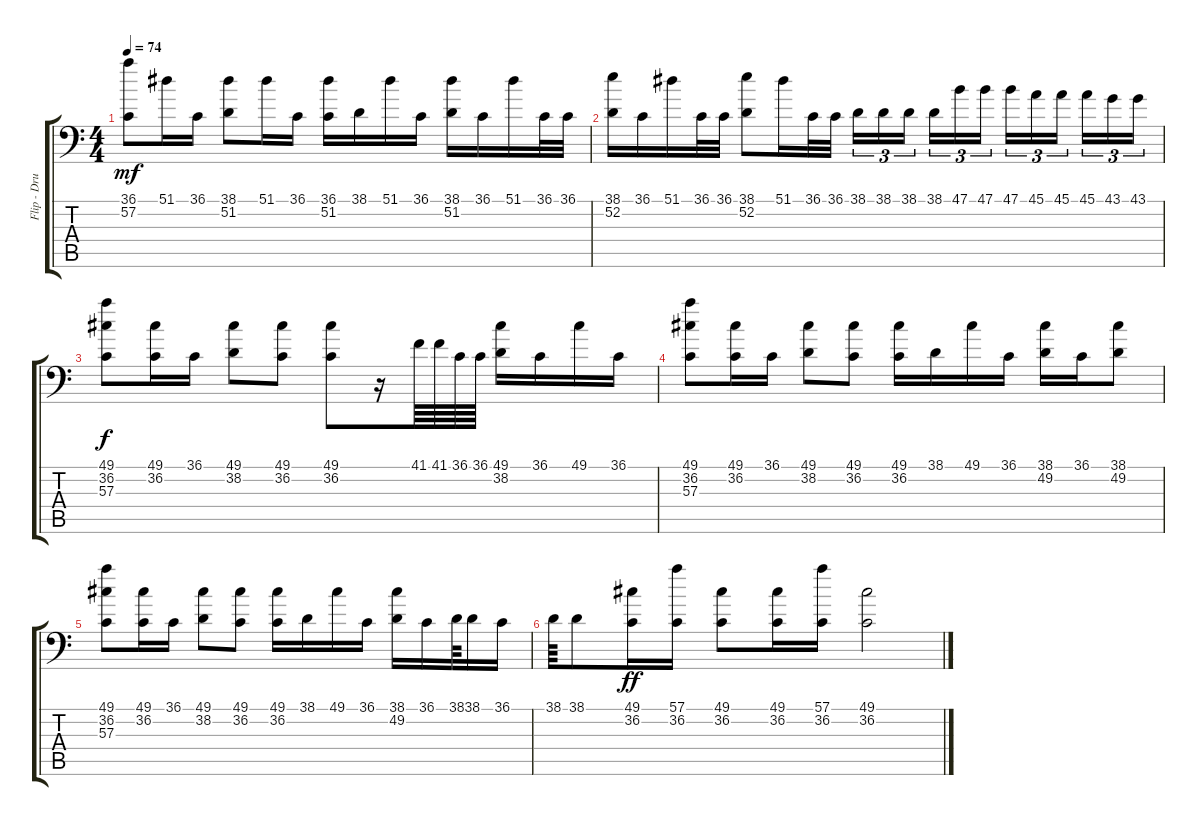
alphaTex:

\track ("Flip - Drums" "Flip - Dru") {instrument acousticgrandpiano}
\staff {score tabs}
\tuning (C-1 C-1 C-1 C-1 C-1 C-1) {hide}
\ts (4 4)
\tempo 74
\clef f4
\ks c
(36.1 57.2).8{dy mf} 51.1.16 36.1.16 (38.1 51.2).8 51.1.16 36.1.16 (36.1 51.2).16 38.1.16 51.1.16 36.1.16 (38.1 51.2).16 36.1.16 51.1.16 36.1.32 36.1.32 |
(38.1 52.2).16 36.1.16 51.1.16 36.1.32 36.1.32 (38.1 52.2).8 51.1.16 36.1.32 36.1.32 38.1.16{tu (3 2)} 38.1.16{tu (3 2)} 38.1.16{tu (3 2)} 38.1.16{tu (3 2)} 47.1.16{tu (3 2)} 47.1.16{tu (3 2)} 47.1.16{tu (3 2)} 45.1.16{tu (3 2)} 45.1.16{tu (3 2)} 45.1.16{tu (3 2)} 43.1.16{tu (3 2)} 43.1.16{tu (3 2)} |
(49.1 36.2 57.3).8{dy f} (49.1 36.2).16 36.1.16 (49.1 38.2).8 (49.1 36.2).8 (49.1 36.2).8 r.16 41.1.64 41.1.64 36.1.64 36.1.64 (49.1 38.2).16 36.1.16 49.1.16 36.1.16 |
(49.1 36.2 57.3).8 (49.1 36.2).16 36.1.16 (49.1 38.2).8 (49.1 36.2).8 (49.1 36.2).16 38.1.16 49.1.16 36.1.16 (38.1 49.2).16 36.1.16 (38.1 49.2).8 |
(49.1 36.2 57.3).8 (49.1 36.2).16 36.1.16 (49.1 38.2).8 (49.1 36.2).8 (49.1 36.2).16 38.1.16 49.1.16 36.1.16 (38.1 49.2).16 36.1.16 38.1.64 38.1.16 36.1.16 |
38.1.64 38.1.8 (49.1 36.2).16{dy ff} (57.1 36.2).16 (49.1 36.2).8 (49.1 36.2).16 (57.1 36.2).16 (49.1 36.2).2
